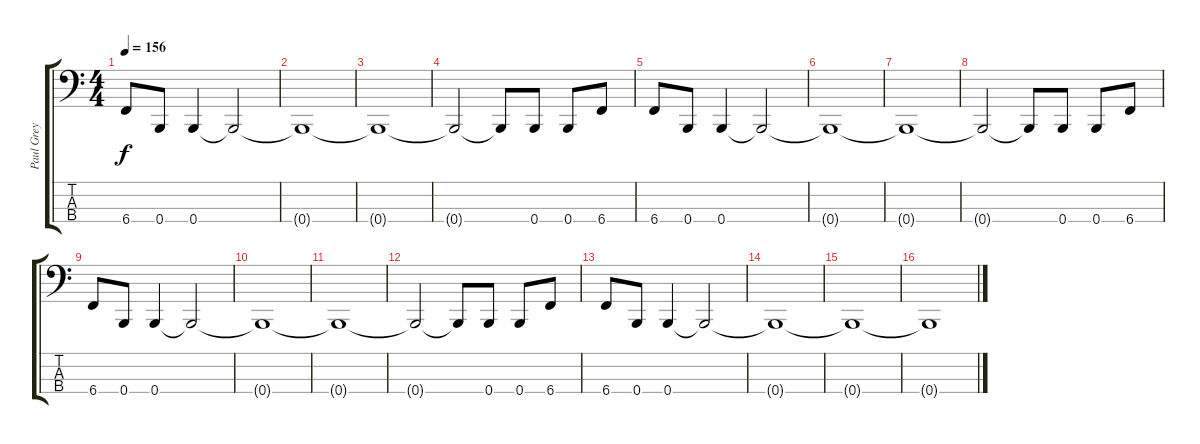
\track ("Paul Grey" "Paul Grey") {instrument electricbassfinger}
\staff {score tabs}
\tuning (E2 B1 Gb1 B0) {hide}
\ts (4 4)
\tempo 156
\clef f4
\ks c
6.4.8{dy f} 0.4.8 0.4.4 0.4{t}.2 |
0.4{t}.1 |
0.4{t}.1 |
0.4{t}.2 0.4{t}.8 0.4.8 0.4.8 6.4.8 |
6.4.8 0.4.8 0.4.4 0.4{t}.2 |
0.4{t}.1 |
0.4{t}.1 |
0.4{t}.2 0.4{t}.8 0.4.8 0.4.8 6.4.8 |
6.4.8 0.4.8 0.4.4 0.4{t}.2 |
0.4{t}.1 |
0.4{t}.1 |
0.4{t}.2 0.4{t}.8 0.4.8 0.4.8 6.4.8 |
6.4.8 0.4.8 0.4.4 0.4{t}.2 |
0.4{t}.1 |
0.4{t}.1 |
0.4{t}.1
